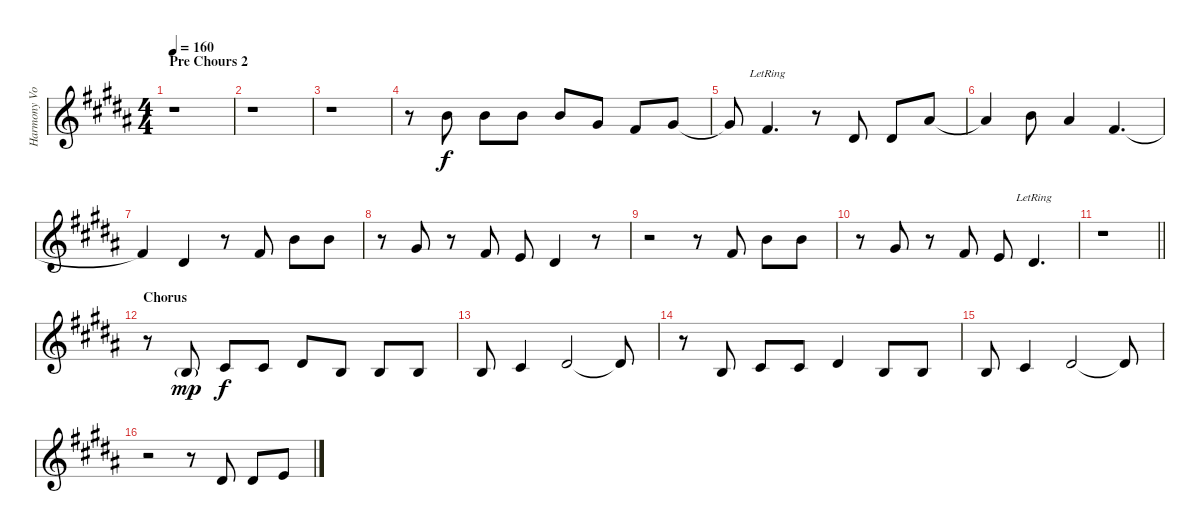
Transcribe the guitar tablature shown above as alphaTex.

\track ("Harmony Vocals" "Harmony Vo") {instrument tenorsax}
\staff {score}
\tuning (E4 B3 G3 D3 A2 E2) {hide}
\ts (4 4)
\section ("" "Pre Chours 2")
\tempo 160
\clef g2
\ks b
r.1{dy f} |
r.1 |
r.1 |
r.8 7.1.8 7.1.8 7.1.8 7.1.8 4.1.8 2.1.8 4.1.8 |
4.1{t}.8 2.1{lr}.4{d} r.8 4.2.8 4.2.8 6.1.8 |
6.1{t}.4 7.1.8 6.1.4 2.1.4{d} |
2.1{t}.4 4.2.4 r.8 2.1.8 7.1.8 7.1.8 |
r.8 4.1.8 r.8 2.1.8 0.1.8 4.2.4 r.8 |
r.2 r.8 2.1.8 7.1.8 7.1.8 |
r.8 4.1.8 r.8 2.1.8 0.1.8 4.2{lr}.4{d} |
\barLineRight lightlight
r.1 |
\section ("" "Chorus")
r.8 4.3{g}.8{dy mp} 2.2.8{dy f} 2.2.8 4.2.8 0.2.8 0.2.8 0.2.8 |
0.2.8 2.2.4 4.2.2 4.2{t}.8 |
r.8 4.3.8 2.2.8 2.2.8 4.2.4 0.2.8 0.2.8 |
0.2.8 2.2.4 4.2.2 4.2{t}.8 |
r.2 r.8 4.2.8 4.2.8 0.1.8
